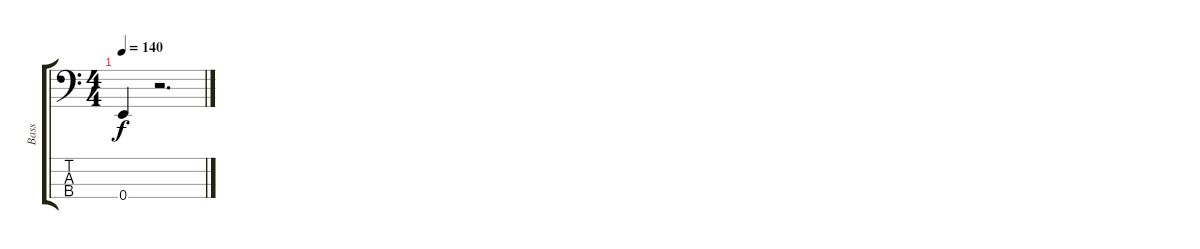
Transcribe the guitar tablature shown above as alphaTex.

\track ("Bass" "Bass") {instrument electricbasspick}
\staff {score tabs}
\tuning (G2 D2 A1 E1) {hide}
\ts (4 4)
\tempo 140
\clef f4
\ks c
0.4.4{dy f} r.2{d}
